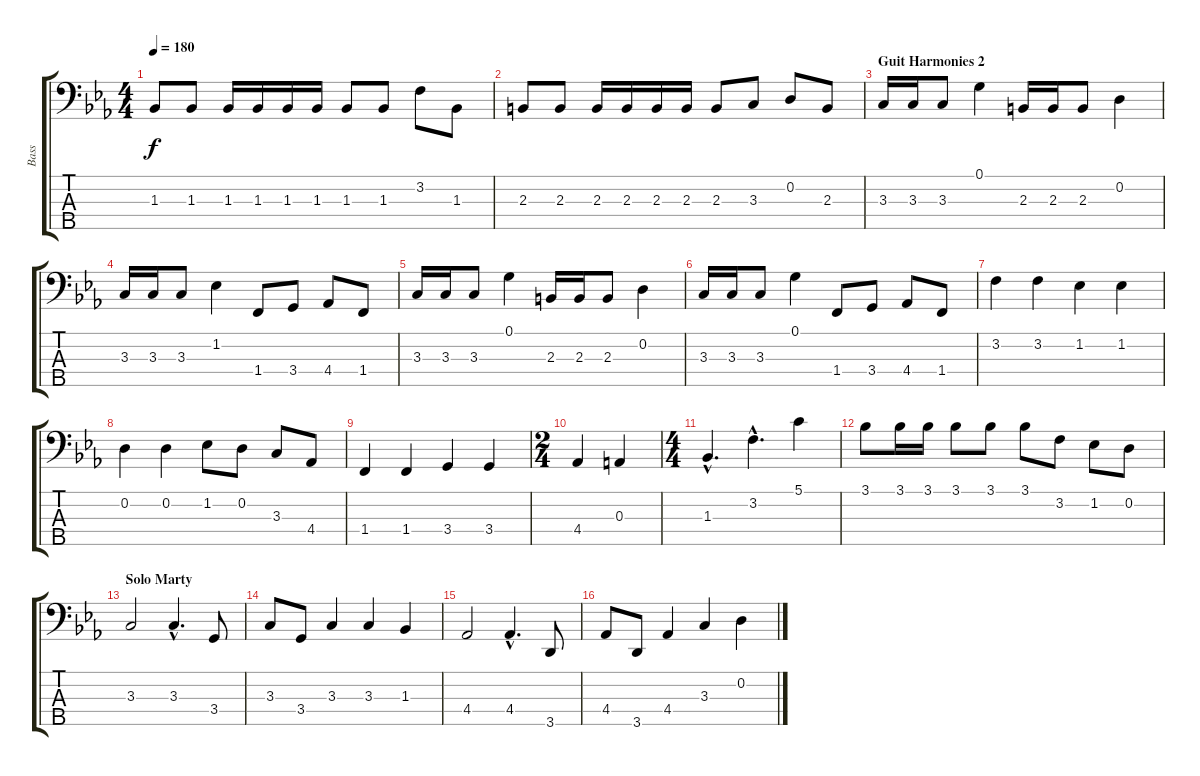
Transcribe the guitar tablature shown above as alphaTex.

\track ("Bass" "Bass") {instrument electricbassfinger}
\staff {score tabs}
\tuning (G2 D2 A1 E1 B0) {hide}
\ts (4 4)
\tempo 180
\clef f4
\ks eb
1.3.8{dy f} 1.3.8 1.3.16 1.3.16 1.3.16 1.3.16 1.3.8 1.3.8 3.2.8 1.3.8 |
2.3.8 2.3.8 2.3.16 2.3.16 2.3.16 2.3.16 2.3.8 3.3.8 0.2.8 2.3.8 |
\section ("" "Guit Harmonies 2")
3.3.16 3.3.16 3.3.8 0.1.4 2.3.16 2.3.16 2.3.8 0.2.4 |
3.3.16 3.3.16 3.3.8 1.2.4 1.4.8 3.4.8 4.4.8 1.4.8 |
3.3.16 3.3.16 3.3.8 0.1.4 2.3.16 2.3.16 2.3.8 0.2.4 |
3.3.16 3.3.16 3.3.8 0.1.4 1.4.8 3.4.8 4.4.8 1.4.8 |
3.2.4 3.2.4 1.2.4 1.2.4 |
0.2.4 0.2.4 1.2.8 0.2.8 3.3.8 4.4.8 |
1.4.4 1.4.4 3.4.4 3.4.4 |
\ts (2 4)
4.4.4 0.3.4 |
\ts (4 4)
1.3{hac}.4{d} 3.2{hac}.4{d} 5.1.4 |
3.1.8 3.1.16 3.1.16 3.1.8 3.1.8 3.1.8 3.2.8 1.2.8 0.2.8 |
\section ("" "Solo Marty")
3.3.2 3.3{hac}.4{d} 3.4.8 |
3.3.8 3.4.8 3.3.4 3.3.4 1.3.4 |
4.4.2 4.4{hac}.4{d} 3.5.8 |
4.4.8 3.5.8 4.4.4 3.3.4 0.2.4
